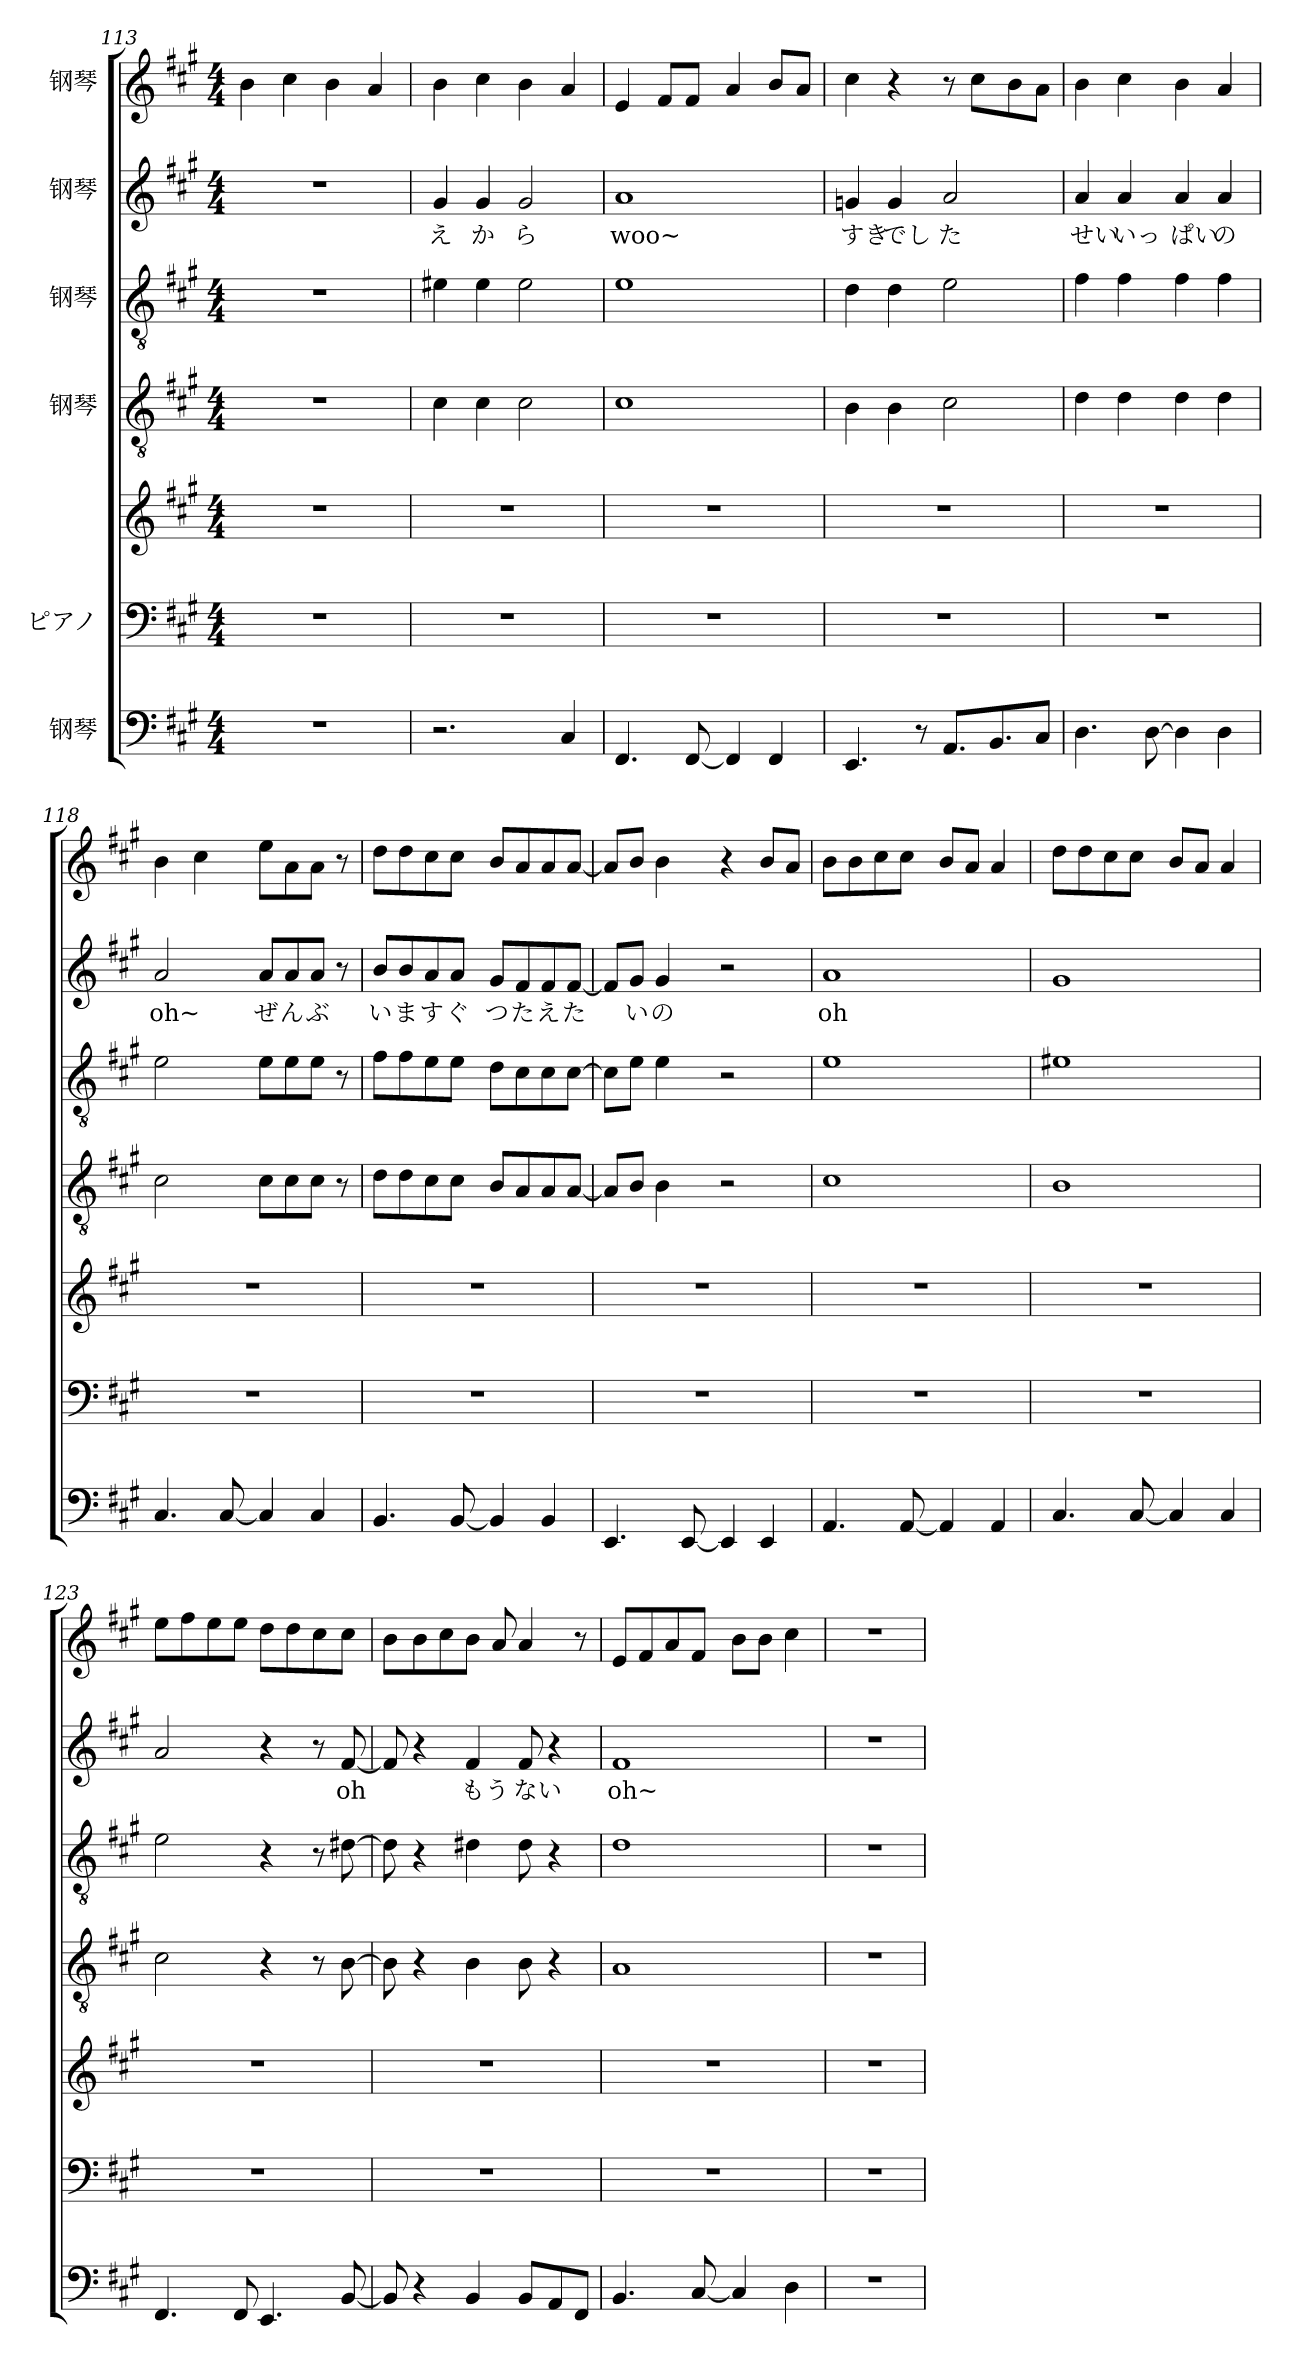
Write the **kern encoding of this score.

**kern	**kern	**kern	**kern	**kern	**kern	**text	**kern
*part6	*part5	*part5	*part4	*part3	*part2	*part2	*part1
*staff7	*staff6	*staff5	*staff4	*staff3	*staff2	*staff2	*staff1
*I"钢琴	*I"ピアノ	*	*I"钢琴	*I"钢琴	*I"钢琴	*	*I"钢琴
*clefF4	*clefF4	*clefG2	*clefGv2	*clefGv2	*clefG2	*	*clefG2
*k[f#c#g#]	*k[f#c#g#]	*k[f#c#g#]	*k[f#c#g#]	*k[f#c#g#]	*k[f#c#g#]	*	*k[f#c#g#]
*M4/4	*M4/4	*M4/4	*M4/4	*M4/4	*M4/4	*	*M4/4
=113	=113	=113	=113	=113	=113	=113	=113
1r	1r	1r	1r	1r	1r	.	4b
.	.	.	.	.	.	.	4cc#
.	.	.	.	.	.	.	4b
.	.	.	.	.	.	.	4a
=114	=114	=114	=114	=114	=114	=114	=114
2.r	1r	1r	4c#	4e#X	4g#	え	4b
.	.	.	4c#	4e#	4g#	か	4cc#
.	.	.	2c#	2e#	2g#	ら	4b
4C#	.	.	.	.	.	.	4a
=115	=115	=115	=115	=115	=115	=115	=115
4.FF#	1r	1r	1c#	1e	1a	woo~	4e
.	.	.	.	.	.	.	8f#L
[8FF#	.	.	.	.	.	.	8f#J
4FF#]	.	.	.	.	.	.	4a
4FF#	.	.	.	.	.	.	8bL
.	.	.	.	.	.	.	8aJ
=116	=116	=116	=116	=116	=116	=116	=116
4.EE	1r	1r	4B	4d	4gn	すき	4cc#
.	.	.	4B	4d	4g	でし	4r
8r	.	.	.	.	.	.	.
8.AAL	.	.	2c#	2e	2a	た	8r
.	.	.	.	.	.	.	8cc#L
8.BB	.	.	.	.	.	.	.
.	.	.	.	.	.	.	8b
8C#J	.	.	.	.	.	.	8aJ
=117	=117	=117	=117	=117	=117	=117	=117
4.D	1r	1r	4d	4f#	4a	せい	4b
.	.	.	4d	4f#	4a	いっ	4cc#
[8D	.	.	.	.	.	.	.
4D]	.	.	4d	4f#	4a	ぱい	4b
4D	.	.	4d	4f#	4a	の	4a
=118	=118	=118	=118	=118	=118	=118	=118
4.C#	1r	1r	2c#	2e	2a	oh~	4b
.	.	.	.	.	.	.	4cc#
[8C#	.	.	.	.	.	.	.
4C#]	.	.	8c#L	8eL	8aL	ぜ	8eeL
.	.	.	8c#	8e	8a	ん	8a
4C#	.	.	8c#J	8eJ	8aJ	ぶ	8aJ
.	.	.	8r	8r	8r	.	8r
=119	=119	=119	=119	=119	=119	=119	=119
4.BB	1r	1r	8dL	8f#L	8bL	い	8ddL
.	.	.	8d	8f#	8b	ま	8dd
.	.	.	8c#	8e	8a	す	8cc#
[8BB	.	.	8c#J	8eJ	8aJ	ぐ	8cc#J
4BB]	.	.	8BL	8dL	8g#L	つ	8bL
.	.	.	8A	8c#	8f#	た	8a
4BB	.	.	8A	8c#	8f#	え	8a
.	.	.	[8AJ	[8c#J	[8f#J	た	[8aJ
=120	=120	=120	=120	=120	=120	=120	=120
4.EE	1r	1r	8AL]	8c#L]	8f#L]	.	8aL]
.	.	.	8BJ	8eJ	8g#J	い	8bJ
.	.	.	4B	4e	4g#	の	4b
[8EE	.	.	.	.	.	.	.
4EE]	.	.	2r	2r	2r	.	4r
4EE	.	.	.	.	.	.	8bL
.	.	.	.	.	.	.	8aJ
=121	=121	=121	=121	=121	=121	=121	=121
4.AA	1r	1r	1c#	1e	1a	oh	8bL
.	.	.	.	.	.	.	8b
.	.	.	.	.	.	.	8cc#
[8AA	.	.	.	.	.	.	8cc#J
4AA]	.	.	.	.	.	.	8bL
.	.	.	.	.	.	.	8aJ
4AA	.	.	.	.	.	.	4a
=122	=122	=122	=122	=122	=122	=122	=122
4.C#	1r	1r	1B	1e#X	1g#	.	8ddL
.	.	.	.	.	.	.	8dd
.	.	.	.	.	.	.	8cc#
[8C#	.	.	.	.	.	.	8cc#J
4C#]	.	.	.	.	.	.	8bL
.	.	.	.	.	.	.	8aJ
4C#	.	.	.	.	.	.	4a
=123	=123	=123	=123	=123	=123	=123	=123
4.FF#	1r	1r	2c#	2e	2a	.	8eeL
.	.	.	.	.	.	.	8ff#
.	.	.	.	.	.	.	8ee
8FF#	.	.	.	.	.	.	8eeJ
4.EE	.	.	4r	4r	4r	.	8ddL
.	.	.	.	.	.	.	8dd
.	.	.	8r	8r	8r	.	8cc#
[8BB	.	.	[8B	[8d#X	[8f#	oh	8cc#J
=124	=124	=124	=124	=124	=124	=124	=124
8BB]	1r	1r	8B]	8d#]	8f#]	.	8bL
4r	.	.	4r	4r	4r	.	8b
.	.	.	.	.	.	.	8cc#
4BB	.	.	4B	4d#X	4f#	もう	8bJ
.	.	.	.	.	.	.	8a
8BBL	.	.	8B	8d#	8f#	ない	4a
8AA	.	.	4r	4r	4r	.	.
8FF#J	.	.	.	.	.	.	8r
=125	=125	=125	=125	=125	=125	=125	=125
4.BB	1r	1r	1A	1d	1f#	oh~	8eL
.	.	.	.	.	.	.	8f#
.	.	.	.	.	.	.	8a
[8C#	.	.	.	.	.	.	8f#J
4C#]	.	.	.	.	.	.	8bL
.	.	.	.	.	.	.	8bJ
4D	.	.	.	.	.	.	4cc#
=126	=126	=126	=126	=126	=126	=126	=126
1r	1r	1r	1r	1r	1r	.	1r
=	=	=	=	=	=	=	=
*-	*-	*-	*-	*-	*-	*-	*-
